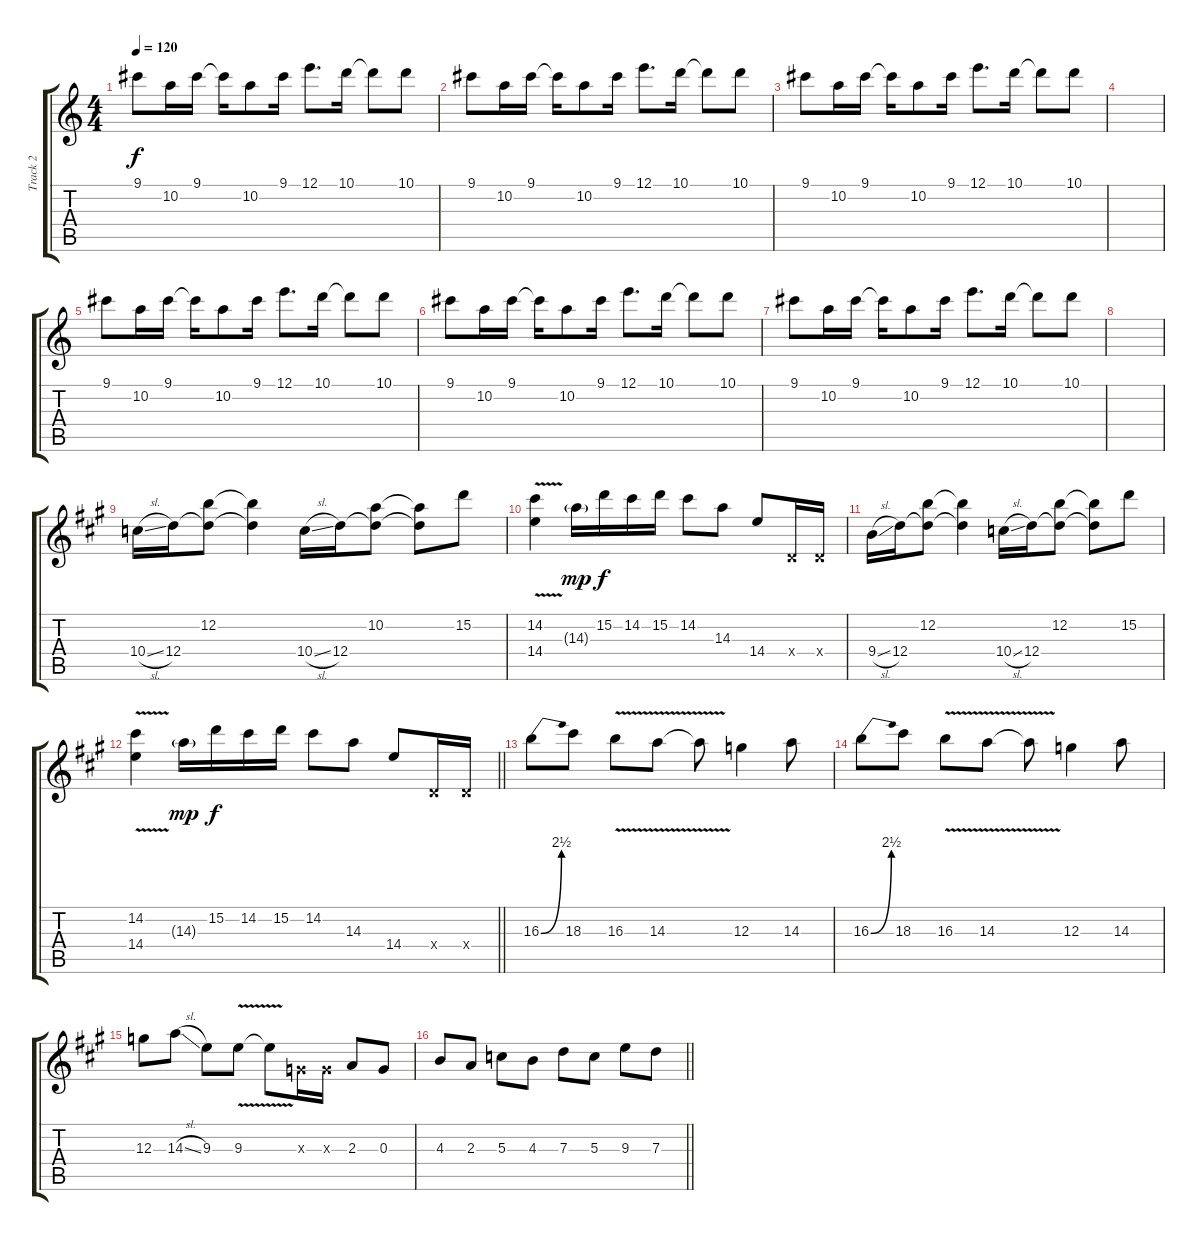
\track ("Track 2" "Track 2") {instrument distortionguitar}
\staff {score tabs}
\tuning (E4 B3 G3 D3 A2 E2) {hide}
\ts (4 4)
\tempo 120
\clef g2
\ks c
9.1.8{dy f} 10.2.16 9.1.16 9.1{t}.16 10.2.8 9.1.16 12.1.8{d} 10.1.16 10.1{t}.8 10.1.8 |
9.1.8 10.2.16 9.1.16 9.1{t}.16 10.2.8 9.1.16 12.1.8{d} 10.1.16 10.1{t}.8 10.1.8 |
9.1.8 10.2.16 9.1.16 9.1{t}.16 10.2.8 9.1.16 12.1.8{d} 10.1.16 10.1{t}.8 10.1.8 |
|
9.1.8 10.2.16 9.1.16 9.1{t}.16 10.2.8 9.1.16 12.1.8{d} 10.1.16 10.1{t}.8 10.1.8 |
9.1.8 10.2.16 9.1.16 9.1{t}.16 10.2.8 9.1.16 12.1.8{d} 10.1.16 10.1{t}.8 10.1.8 |
9.1.8 10.2.16 9.1.16 9.1{t}.16 10.2.8 9.1.16 12.1.8{d} 10.1.16 10.1{t}.8 10.1.8 |
|
\ks a
10.4{sl}.16 12.4.16 (12.2 12.4{t}).8 (12.2{t} 12.4{t}).4 10.4{sl}.16 12.4.16 (10.2 12.4{t}).8 (10.2{t} 12.4{t}).8 15.2.8 |
(14.2{v} 14.4).4 14.3{g}.16{dy mp} 15.2.16{dy f} 14.2.16 15.2.16 14.2.8 14.3.8 14.4.8 0.4{x}.16 0.4{x}.16 |
9.4{sl}.16 12.4.16 (12.2 12.4{t}).8 (12.2{t} 12.4{t}).4 10.4{sl}.16 12.4.16 (12.2 12.4{t}).8 (12.2{t} 12.4{t}).8 15.2.8 |
\barLineRight lightlight
(14.2{v} 14.4).4 14.3{g}.16{dy mp} 15.2.16{dy f} 14.2.16 15.2.16 14.2.8 14.3.8 14.4.8 0.4{x}.16 0.4{x}.16 |
16.3{be (bend 0 0 60 10)}.8 18.3.8 16.3{v}.8 14.3{v}.8 14.3{t}.8 12.3.4 14.3.8 |
16.3{be (bend 0 0 60 10)}.8 18.3.8 16.3{v}.8 14.3{v}.8 14.3{t}.8 12.3.4 14.3.8 |
12.3.8 14.3{sl}.8 9.3.8 9.3{v}.8 9.3{t}.8 0.3{x}.16 0.3{x}.16 2.3.8 0.3.8 |
\barLineRight lightlight
4.3.8 2.3.8 5.3.8 4.3.8 7.3.8 5.3.8 9.3.8 7.3.8
